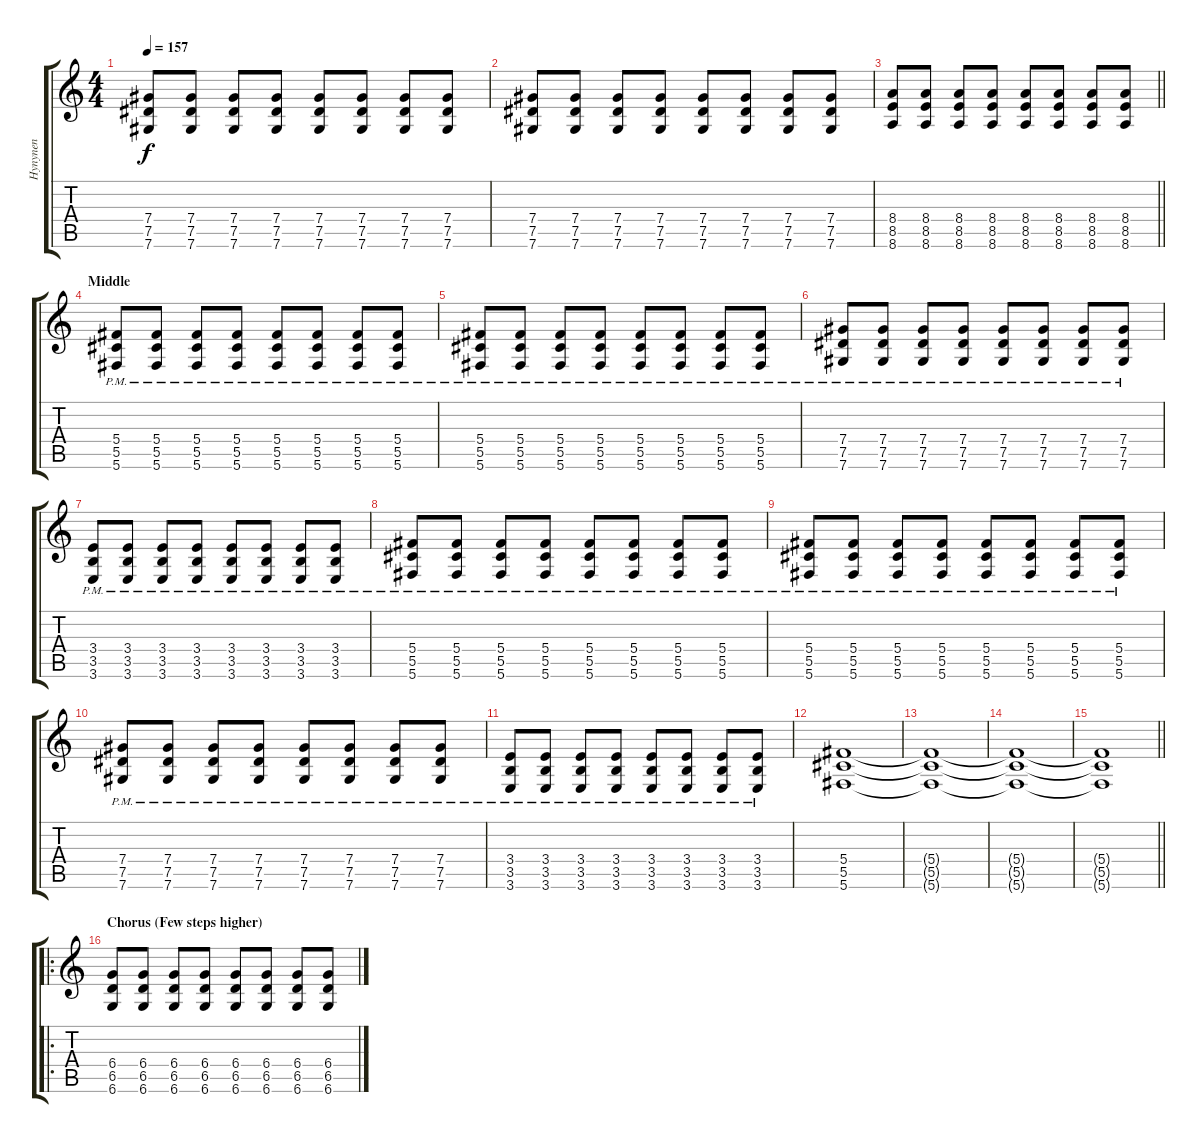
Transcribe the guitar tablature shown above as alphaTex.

\track ("Hynynen" "Hynynen") {instrument distortionguitar}
\staff {score tabs}
\tuning (Eb4 Bb3 Gb3 Db3 Ab2 Db2) {hide}
\ts (4 4)
\tempo 157
\clef g2
\ks c
(7.4 7.5 7.6).8{dy f} (7.4 7.5 7.6).8 (7.4 7.5 7.6).8 (7.4 7.5 7.6).8 (7.4 7.5 7.6).8 (7.4 7.5 7.6).8 (7.4 7.5 7.6).8 (7.4 7.5 7.6).8 |
(7.4 7.5 7.6).8 (7.4 7.5 7.6).8 (7.4 7.5 7.6).8 (7.4 7.5 7.6).8 (7.4 7.5 7.6).8 (7.4 7.5 7.6).8 (7.4 7.5 7.6).8 (7.4 7.5 7.6).8 |
\barLineRight lightlight
(8.4 8.5 8.6).8 (8.4 8.5 8.6).8 (8.4 8.5 8.6).8 (8.4 8.5 8.6).8 (8.4 8.5 8.6).8 (8.4 8.5 8.6).8 (8.4 8.5 8.6).8 (8.4 8.5 8.6).8 |
\section ("" "Middle")
(5.4{pm} 5.5{pm} 5.6{pm}).8 (5.4{pm} 5.5{pm} 5.6{pm}).8 (5.4{pm} 5.5{pm} 5.6{pm}).8 (5.4{pm} 5.5{pm} 5.6{pm}).8 (5.4{pm} 5.5{pm} 5.6{pm}).8 (5.4{pm} 5.5{pm} 5.6{pm}).8 (5.4{pm} 5.5{pm} 5.6{pm}).8 (5.4{pm} 5.5{pm} 5.6{pm}).8 |
(5.4{pm} 5.5{pm} 5.6{pm}).8 (5.4{pm} 5.5{pm} 5.6{pm}).8 (5.4{pm} 5.5{pm} 5.6{pm}).8 (5.4{pm} 5.5{pm} 5.6{pm}).8 (5.4{pm} 5.5{pm} 5.6{pm}).8 (5.4{pm} 5.5{pm} 5.6{pm}).8 (5.4{pm} 5.5{pm} 5.6{pm}).8 (5.4{pm} 5.5{pm} 5.6{pm}).8 |
(7.4{pm} 7.5{pm} 7.6{pm}).8 (7.4{pm} 7.5{pm} 7.6{pm}).8 (7.4{pm} 7.5{pm} 7.6{pm}).8 (7.4{pm} 7.5{pm} 7.6{pm}).8 (7.4{pm} 7.5{pm} 7.6{pm}).8 (7.4{pm} 7.5{pm} 7.6{pm}).8 (7.4{pm} 7.5{pm} 7.6{pm}).8 (7.4{pm} 7.5{pm} 7.6{pm}).8 |
(3.4{pm} 3.5{pm} 3.6{pm}).8 (3.4{pm} 3.5{pm} 3.6{pm}).8 (3.4{pm} 3.5{pm} 3.6{pm}).8 (3.4{pm} 3.5{pm} 3.6{pm}).8 (3.4{pm} 3.5{pm} 3.6{pm}).8 (3.4{pm} 3.5{pm} 3.6{pm}).8 (3.4{pm} 3.5{pm} 3.6{pm}).8 (3.4{pm} 3.5{pm} 3.6{pm}).8 |
(5.4{pm} 5.5{pm} 5.6{pm}).8 (5.4{pm} 5.5{pm} 5.6{pm}).8 (5.4{pm} 5.5{pm} 5.6{pm}).8 (5.4{pm} 5.5{pm} 5.6{pm}).8 (5.4{pm} 5.5{pm} 5.6{pm}).8 (5.4{pm} 5.5{pm} 5.6{pm}).8 (5.4{pm} 5.5{pm} 5.6{pm}).8 (5.4{pm} 5.5{pm} 5.6{pm}).8 |
(5.4{pm} 5.5{pm} 5.6{pm}).8 (5.4{pm} 5.5{pm} 5.6{pm}).8 (5.4{pm} 5.5{pm} 5.6{pm}).8 (5.4{pm} 5.5{pm} 5.6{pm}).8 (5.4{pm} 5.5{pm} 5.6{pm}).8 (5.4{pm} 5.5{pm} 5.6{pm}).8 (5.4{pm} 5.5{pm} 5.6{pm}).8 (5.4{pm} 5.5{pm} 5.6{pm}).8 |
(7.4{pm} 7.5{pm} 7.6{pm}).8 (7.4{pm} 7.5{pm} 7.6{pm}).8 (7.4{pm} 7.5{pm} 7.6{pm}).8 (7.4{pm} 7.5{pm} 7.6{pm}).8 (7.4{pm} 7.5{pm} 7.6{pm}).8 (7.4{pm} 7.5{pm} 7.6{pm}).8 (7.4{pm} 7.5{pm} 7.6{pm}).8 (7.4{pm} 7.5{pm} 7.6{pm}).8 |
(3.4{pm} 3.5{pm} 3.6{pm}).8 (3.4{pm} 3.5{pm} 3.6{pm}).8 (3.4{pm} 3.5{pm} 3.6{pm}).8 (3.4{pm} 3.5{pm} 3.6{pm}).8 (3.4{pm} 3.5{pm} 3.6{pm}).8 (3.4{pm} 3.5{pm} 3.6{pm}).8 (3.4{pm} 3.5{pm} 3.6{pm}).8 (3.4{pm} 3.5{pm} 3.6{pm}).8 |
(5.4 5.5 5.6).1{volume 7} |
(5.4{t} 5.5{t} 5.6{t}).1 |
(5.4{t} 5.5{t} 5.6{t}).1 |
\barLineRight lightlight
(5.4{t} 5.5{t} 5.6{t}).1 |
\ro
\section ("" "Chorus (Few steps higher)")
(6.4 6.5 6.6).8{volume 13} (6.4 6.5 6.6).8 (6.4 6.5 6.6).8 (6.4 6.5 6.6).8 (6.4 6.5 6.6).8 (6.4 6.5 6.6).8 (6.4 6.5 6.6).8 (6.4 6.5 6.6).8
